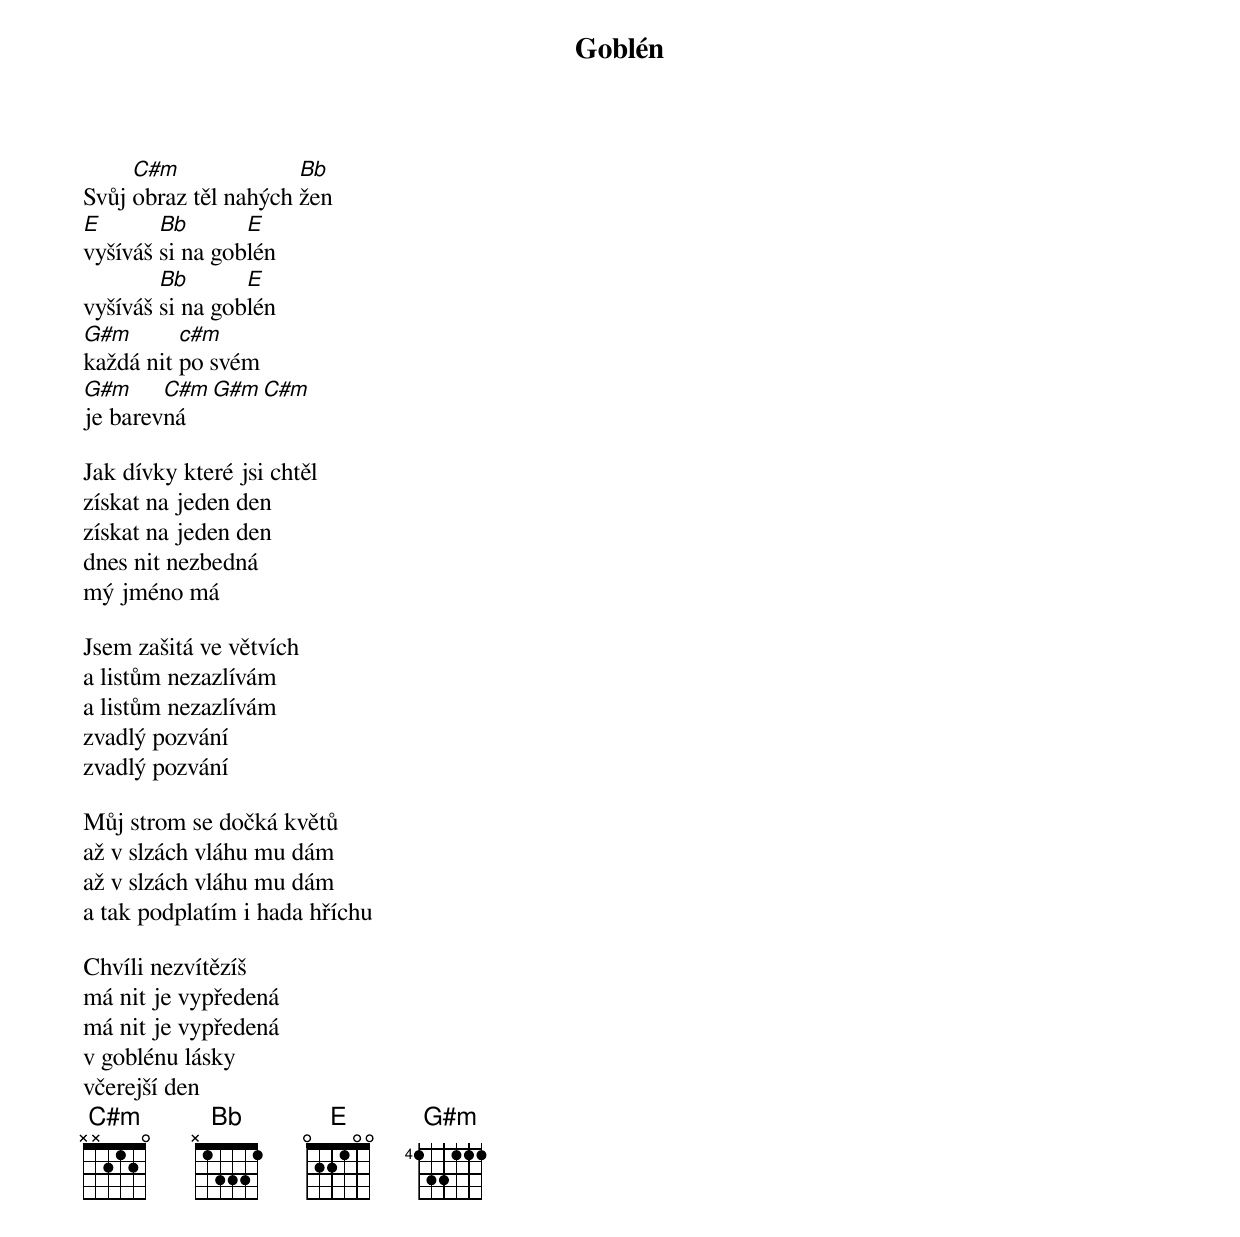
{title: Goblén}

Svůj [C#m]obraz těl nahých [Bb]žen
[E]vyšíváš [Bb]si na gob[E]lén
vyšíváš [Bb]si na gob[E]lén
[G#m]každá nit [c#m]po svém
[G#m]je barev[C#m]ná [G#m][C#m]

Jak dívky které jsi chtěl
získat na jeden den
získat na jeden den
dnes nit nezbedná
mý jméno má

Jsem zašitá ve větvích
a listům nezazlívám
a listům nezazlívám
zvadlý pozvání
zvadlý pozvání

Můj strom se dočká květů
až v slzách vláhu mu dám
až v slzách vláhu mu dám
a tak podplatím i hada hříchu

Chvíli nezvítězíš
má nit je vypředená
má nit je vypředená
v goblénu lásky
včerejší den
